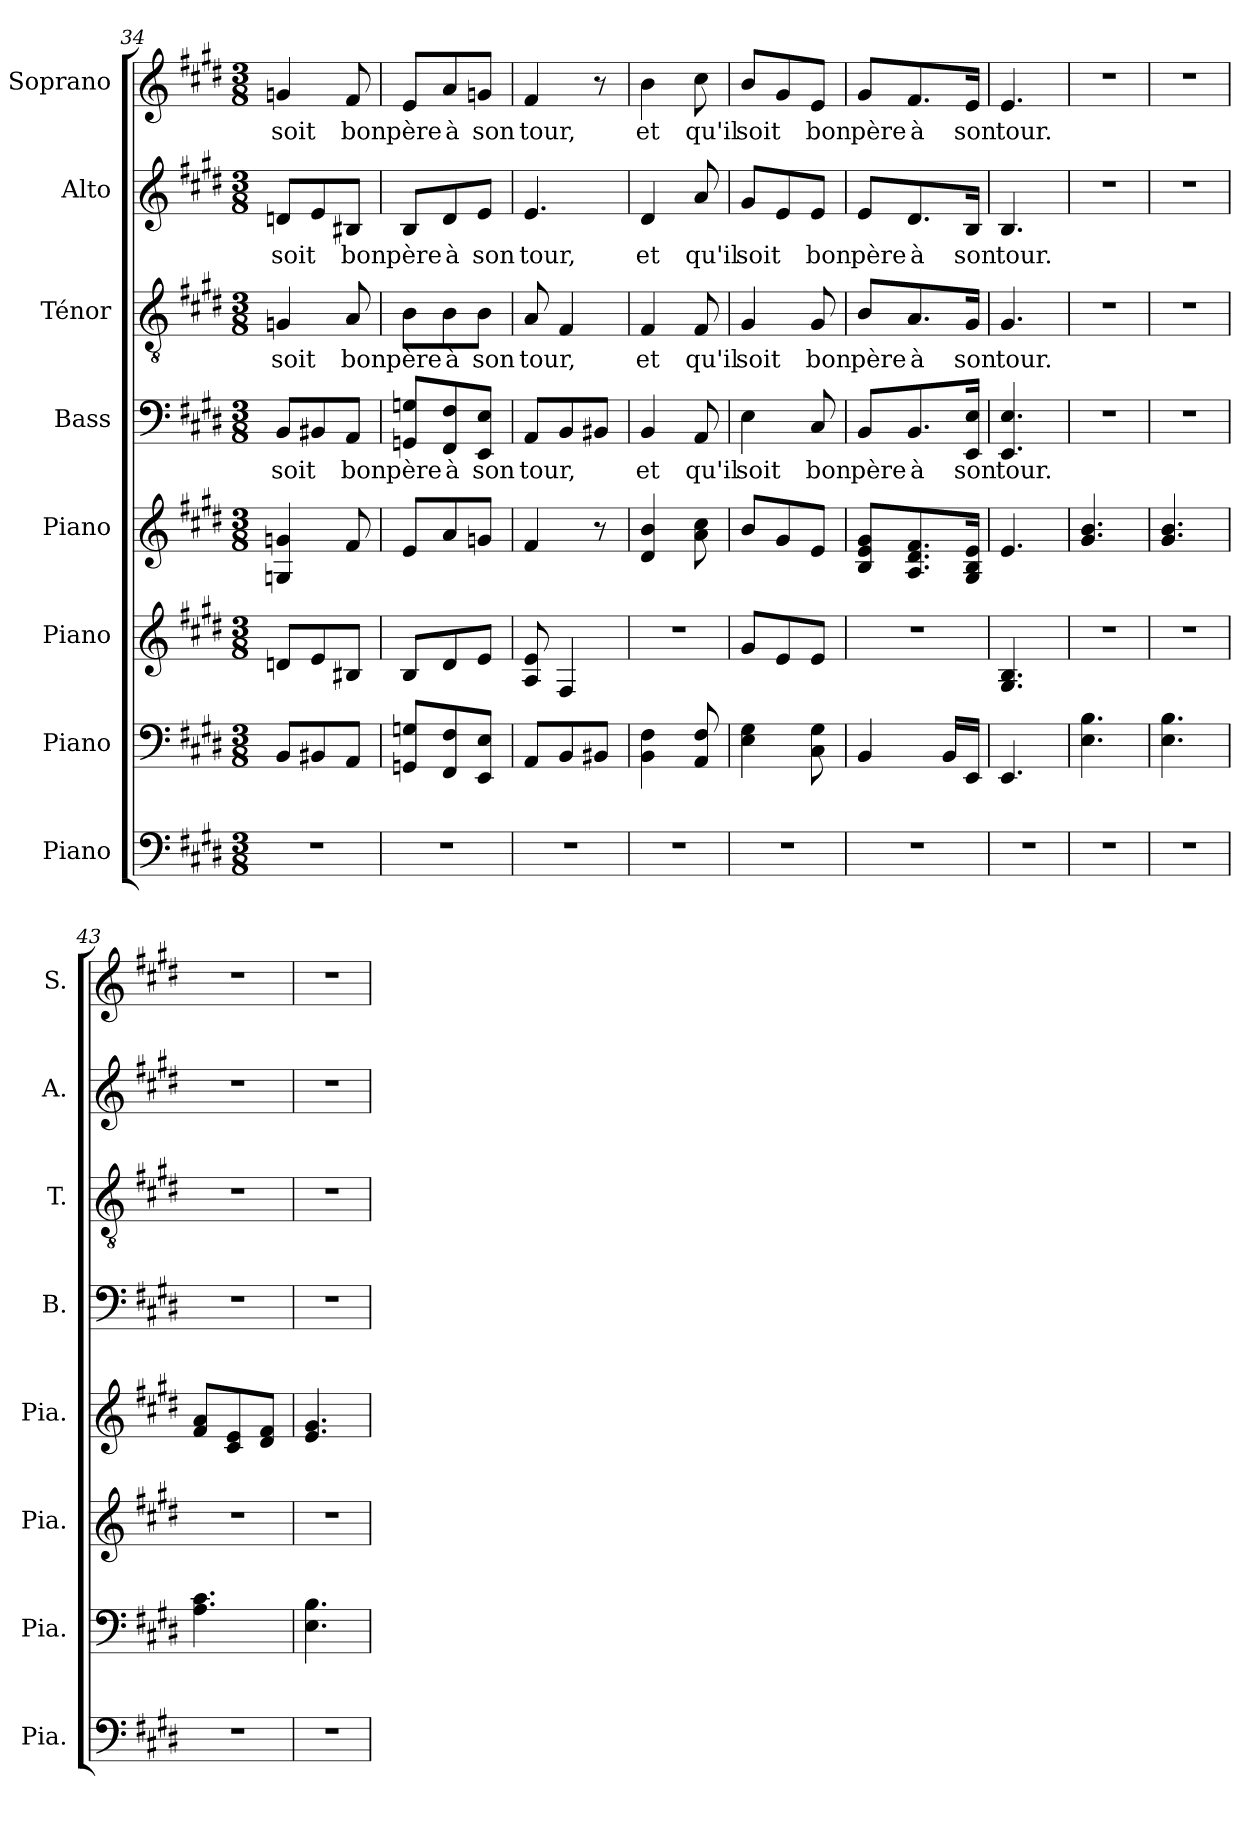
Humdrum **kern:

**kern	**kern	**kern	**kern	**kern	**text	**kern	**text	**kern	**text	**kern	**text
*part8	*part7	*part6	*part5	*part4	*part4	*part3	*part3	*part2	*part2	*part1	*part1
*staff8	*staff7	*staff6	*staff5	*staff4	*staff4	*staff3	*staff3	*staff2	*staff2	*staff1	*staff1
*I"Piano	*I"Piano	*I"Piano	*I"Piano	*I"Bass	*	*I"Ténor	*	*I"Alto	*	*I"Soprano	*
*I'Pia.	*I'Pia.	*I'Pia.	*I'Pia.	*I'B.	*	*I'T.	*	*I'A.	*	*I'S.	*
*clefF4	*clefF4	*clefG2	*clefG2	*clefF4	*	*clefGv2	*	*clefG2	*	*clefG2	*
*k[f#c#g#d#]	*k[f#c#g#d#]	*k[f#c#g#d#]	*k[f#c#g#d#]	*k[f#c#g#d#]	*	*k[f#c#g#d#]	*	*k[f#c#g#d#]	*	*k[f#c#g#d#]	*
*M3/8	*M3/8	*M3/8	*M3/8	*M3/8	*	*M3/8	*	*M3/8	*	*M3/8	*
=34	=34	=34	=34	=34	=34	=34	=34	=34	=34	=34	=34
!	!	!	!	!	!LO:LY:b	!	!LO:LY:b	!	!LO:LY:b	!	!LO:LY:b
4.r	8BB/L	8dn/L	4Gn/ 4gn/	8BB/L	soit	4Gn/	soit	8dn/L	soit	4gn/	soit
.	8BB#X/	8e/	.	8BB#X/	.	.	.	8e/	.	.	.
!	!	!	!	!	!LO:LY:b	!	!LO:LY:b	!	!LO:LY:b	!	!LO:LY:b
.	8AA/J	8B#X/J	8f#/	8AA/J	bon	8A/	bon	8B#X/J	bon	8f#/	bon
=35	=35	=35	=35	=35	=35	=35	=35	=35	=35	=35	=35
!	!	!	!	!	!LO:LY:b	!	!LO:LY:b	!	!LO:LY:b	!	!LO:LY:b
4.r	8GGn/ 8Gn/L	8B/L	8e/L	8GGn/ 8Gn/L	père	8B\L	père	8B/L	père	8e/L	père
!	!	!	!	!	!LO:LY:b	!	!LO:LY:b	!	!LO:LY:b	!	!LO:LY:b
.	8FF#/ 8F#/	8d#/	8a/	8FF#/ 8F#/	à	8B\	à	8d#/	à	8a/	à
!	!	!	!	!	!LO:LY:b	!	!LO:LY:b	!	!LO:LY:b	!	!LO:LY:b
.	8EE/ 8E/J	8e/J	8gn/J	8EE/ 8E/J	son	8B\J	son	8e/J	son	8gn/J	son
=36	=36	=36	=36	=36	=36	=36	=36	=36	=36	=36	=36
!	!	!	!	!	!LO:LY:b	!	!LO:LY:b	!	!LO:LY:b	!	!LO:LY:b
4.r	8AA/L	8A/ 8e/	4f#/	8AA/L	tour,	8A/	tour,	4.e/	tour,	4f#/	tour,
.	8BB/	4F#/	.	8BB/	.	4F#/	.	.	.	.	.
.	8BB#X/J	.	8r	8BB#X/J	.	.	.	.	.	8r	.
=37	=37	=37	=37	=37	=37	=37	=37	=37	=37	=37	=37
!	!	!	!	!	!LO:LY:b	!	!LO:LY:b	!	!LO:LY:b	!	!LO:LY:b
4.r	4BB\ 4F#\	4.r	4d#/ 4b/	4BB/	et	4F#/	et	4d#/	et	4b\	et
!	!	!	!	!	!LO:LY:b	!	!LO:LY:b	!	!LO:LY:b	!	!LO:LY:b
.	8AA/ 8F#/	.	8a\ 8cc#\	8AA/	qu'il	8F#/	qu'il	8a/	qu'il	8cc#\	qu'il
=38	=38	=38	=38	=38	=38	=38	=38	=38	=38	=38	=38
!	!	!	!	!	!LO:LY:b	!	!LO:LY:b	!	!LO:LY:b	!	!LO:LY:b
4.r	4E\ 4G#\	8g#/L	8b/L	4E\	soit	4G#/	soit	8g#/L	soit	8b/L	soit
.	.	8e/	8g#/	.	.	.	.	8e/	.	8g#/	.
!	!	!	!	!	!LO:LY:b	!	!LO:LY:b	!	!LO:LY:b	!	!LO:LY:b
.	8C#\ 8G#\	8e/J	8e/J	8C#/	bon	8G#/	bon	8e/J	bon	8e/J	bon
=39	=39	=39	=39	=39	=39	=39	=39	=39	=39	=39	=39
!	!	!	!	!	!LO:LY:b	!	!LO:LY:b	!	!LO:LY:b	!	!LO:LY:b
4.r	4BB/	4.r	8B/ 8e/ 8g#/L	8BB/L	père	8B/L	père	8e/L	père	8g#/L	père
!	!	!	!	!	!LO:LY:b	!	!LO:LY:b	!	!LO:LY:b	!	!LO:LY:b
.	.	.	8.A/ 8.d#/ 8.f#/	8.BB/	à	8.A/	à	8.d#/	à	8.f#/	à
.	16BB/LL	.	.	.	.	.	.	.	.	.	.
!	!	!	!	!	!LO:LY:b	!	!LO:LY:b	!	!LO:LY:b	!	!LO:LY:b
.	16EE/JJ	.	16G#/ 16B/ 16e/Jk	16EE/ 16E/Jk	son	16G#/Jk	son	16B/Jk	son	16e/Jk	son
=40	=40	=40	=40	=40	=40	=40	=40	=40	=40	=40	=40
!	!	!	!	!	!LO:LY:b	!	!LO:LY:b	!	!LO:LY:b	!	!LO:LY:b
4.r	4.EE/	4.G#/ 4.B/	4.e/	4.EE/ 4.E/	tour.	4.G#/	tour.	4.B/	tour.	4.e/	tour.
=41	=41	=41	=41	=41	=41	=41	=41	=41	=41	=41	=41
4.r	4.E\ 4.B\	4.r	4.g#/ 4.b/	4.r	.	4.r	.	4.r	.	4.r	.
=42	=42	=42	=42	=42	=42	=42	=42	=42	=42	=42	=42
4.r	4.E\ 4.B\	4.r	4.g#/ 4.b/	4.r	.	4.r	.	4.r	.	4.r	.
=43	=43	=43	=43	=43	=43	=43	=43	=43	=43	=43	=43
4.r	4.A\ 4.c#\	4.r	8f#/ 8a/L	4.r	.	4.r	.	4.r	.	4.r	.
.	.	.	8c#/ 8e/	.	.	.	.	.	.	.	.
.	.	.	8d#/ 8f#/J	.	.	.	.	.	.	.	.
=44	=44	=44	=44	=44	=44	=44	=44	=44	=44	=44	=44
4.r	4.E\ 4.B\	4.r	4.e/ 4.g#/	4.r	.	4.r	.	4.r	.	4.r	.
=	=	=	=	=	=	=	=	=	=	=	=
*-	*-	*-	*-	*-	*-	*-	*-	*-	*-	*-	*-
